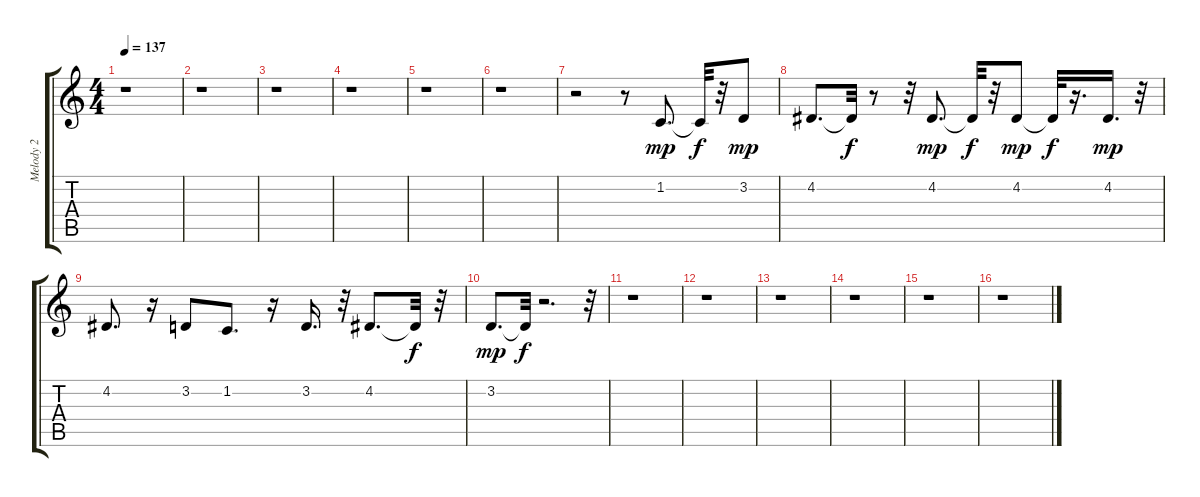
\track ("Melody 2" "Melody 2") {instrument piccolo}
\staff {score tabs}
\tuning (E4 B3 G3 D3 A2 E2) {hide}
\ts (4 4)
\tempo 137
\clef g2
\ks c
r.1{dy f} |
r.1 |
r.1 |
r.1 |
r.1 |
r.1 |
r.2 r.8 1.2.8{d dy mp} 1.2{t}.32{dy f} r.32 3.2.8{dy mp} |
4.2.8{d} 4.2{t}.32{dy f} r.8 r.32 4.2.8{d dy mp} 4.2{t}.32{dy f} r.32 4.2.8{dy mp} 4.2{t}.32{dy f} r.16{d} 4.2.16{d dy mp} r.32 |
4.2.8{d} r.16 3.2.8 1.2.8{d} r.16 3.2.16{d} r.32 4.2.8{d} 4.2{t}.32{dy f} r.32 |
3.2.8{d dy mp} 3.2{t}.32{dy f} r.2{d} r.32 |
r.1 |
r.1 |
r.1 |
r.1 |
r.1 |
r.1
